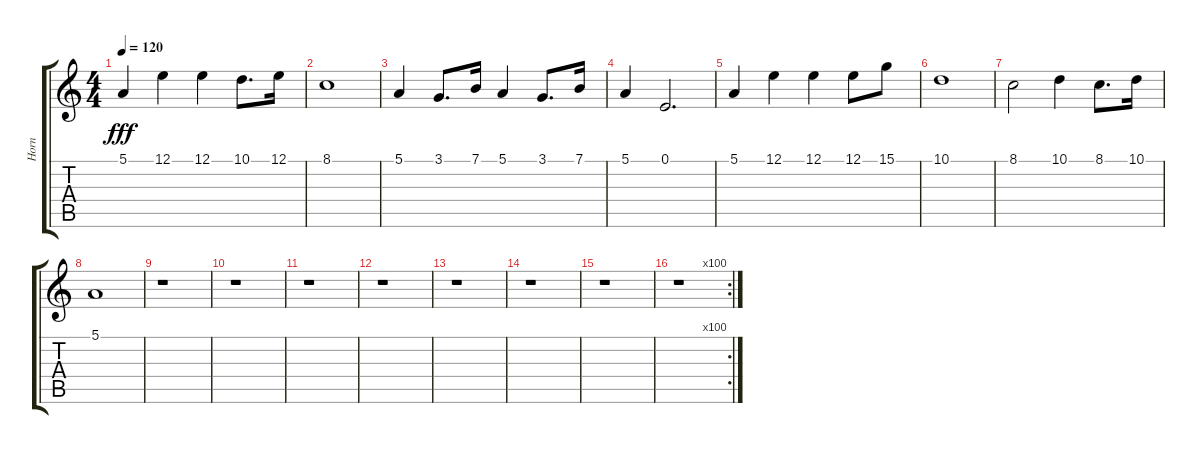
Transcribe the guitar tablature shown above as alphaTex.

\track ("Horn" "Horn") {instrument frenchhorn}
\staff {score tabs}
\tuning (E4 B3 G3 D3 A2 E2) {hide}
\ts (4 4)
\tempo 120
\clef g2
\ks c
5.1.4{dy fff} 12.1.4 12.1.4 10.1.8{d} 12.1.16 |
8.1.1 |
5.1.4 3.1.8{d} 7.1.16 5.1.4 3.1.8{d} 7.1.16 |
5.1.4 0.1.2{d} |
5.1.4 12.1.4 12.1.4 12.1.8 15.1.8 |
10.1.1 |
8.1.2 10.1.4 8.1.8{d} 10.1.16 |
5.1.1 |
r.1 |
r.1 |
r.1 |
r.1 |
r.1 |
r.1 |
r.1 |
\rc 100
r.1
